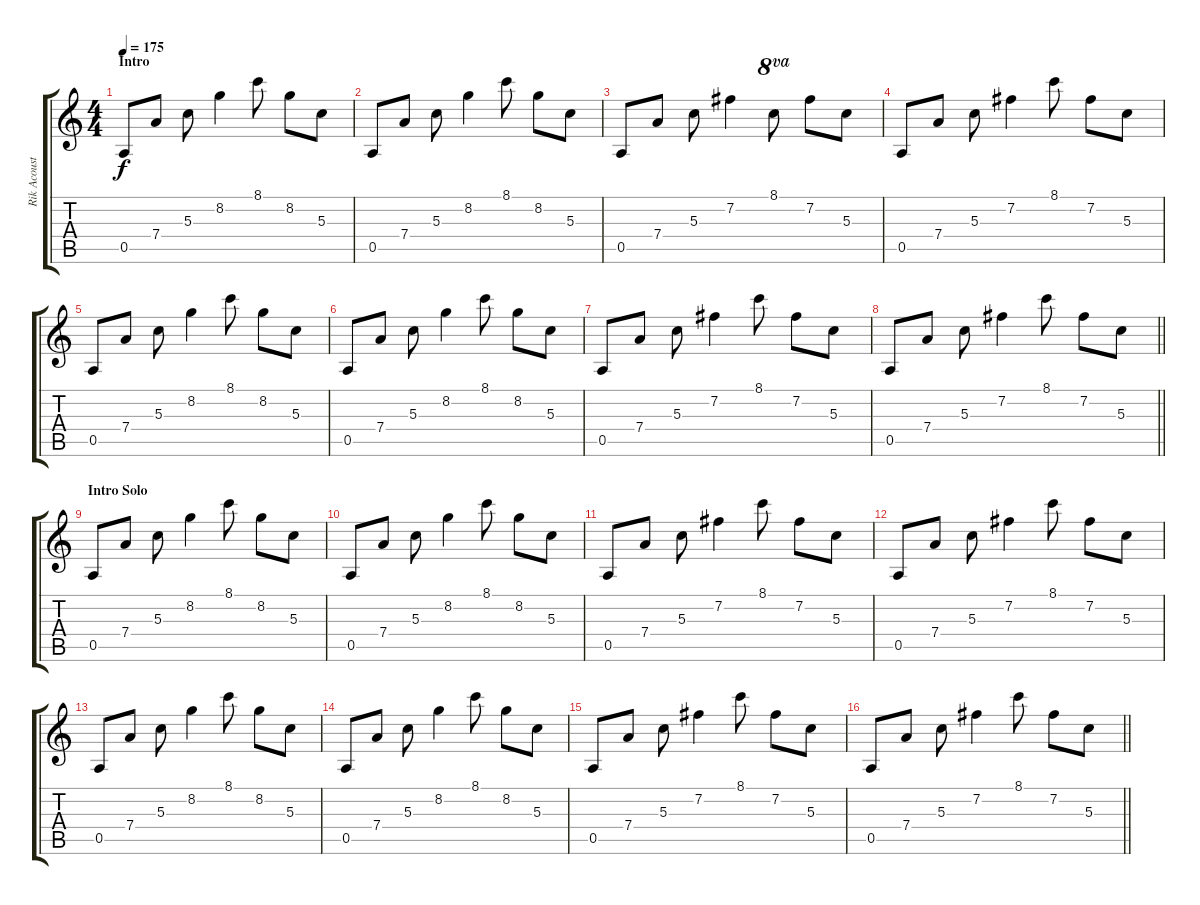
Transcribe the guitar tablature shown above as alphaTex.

\track ("Rik Acoustic (Rhythm)" "Rik Acoust") {instrument electricguitarclean}
\staff {score tabs}
\tuning (E4 B3 G3 D3 A2 E2) {hide}
\ts (4 4)
\section ("" "Intro")
\tempo 175
\clef g2
\ks c
0.5.8{dy f instrument electricguitarclean} 7.4.8 5.3.8 8.2.4 8.1.8 8.2.8 5.3.8 |
0.5.8 7.4.8 5.3.8 8.2.4 8.1.8 8.2.8 5.3.8 |
0.5.8 7.4.8 5.3.8 7.2.4 8.1.8{ot 8va} 7.2.8 5.3.8 |
0.5.8 7.4.8 5.3.8 7.2.4 8.1.8 7.2.8 5.3.8 |
0.5.8 7.4.8 5.3.8 8.2.4 8.1.8 8.2.8 5.3.8 |
0.5.8 7.4.8 5.3.8 8.2.4 8.1.8 8.2.8 5.3.8 |
0.5.8 7.4.8 5.3.8 7.2.4 8.1.8 7.2.8 5.3.8 |
\barLineRight lightlight
0.5.8 7.4.8 5.3.8 7.2.4 8.1.8 7.2.8 5.3.8 |
\section ("" "Intro Solo")
0.5.8 7.4.8 5.3.8 8.2.4 8.1.8 8.2.8 5.3.8 |
0.5.8 7.4.8 5.3.8 8.2.4 8.1.8 8.2.8 5.3.8 |
0.5.8 7.4.8 5.3.8 7.2.4 8.1.8 7.2.8 5.3.8 |
0.5.8 7.4.8 5.3.8 7.2.4 8.1.8 7.2.8 5.3.8 |
0.5.8 7.4.8 5.3.8 8.2.4 8.1.8 8.2.8 5.3.8 |
0.5.8 7.4.8 5.3.8 8.2.4 8.1.8 8.2.8 5.3.8 |
0.5.8 7.4.8 5.3.8 7.2.4 8.1.8 7.2.8 5.3.8 |
\barLineRight lightlight
0.5.8 7.4.8 5.3.8 7.2.4 8.1.8 7.2.8 5.3.8
